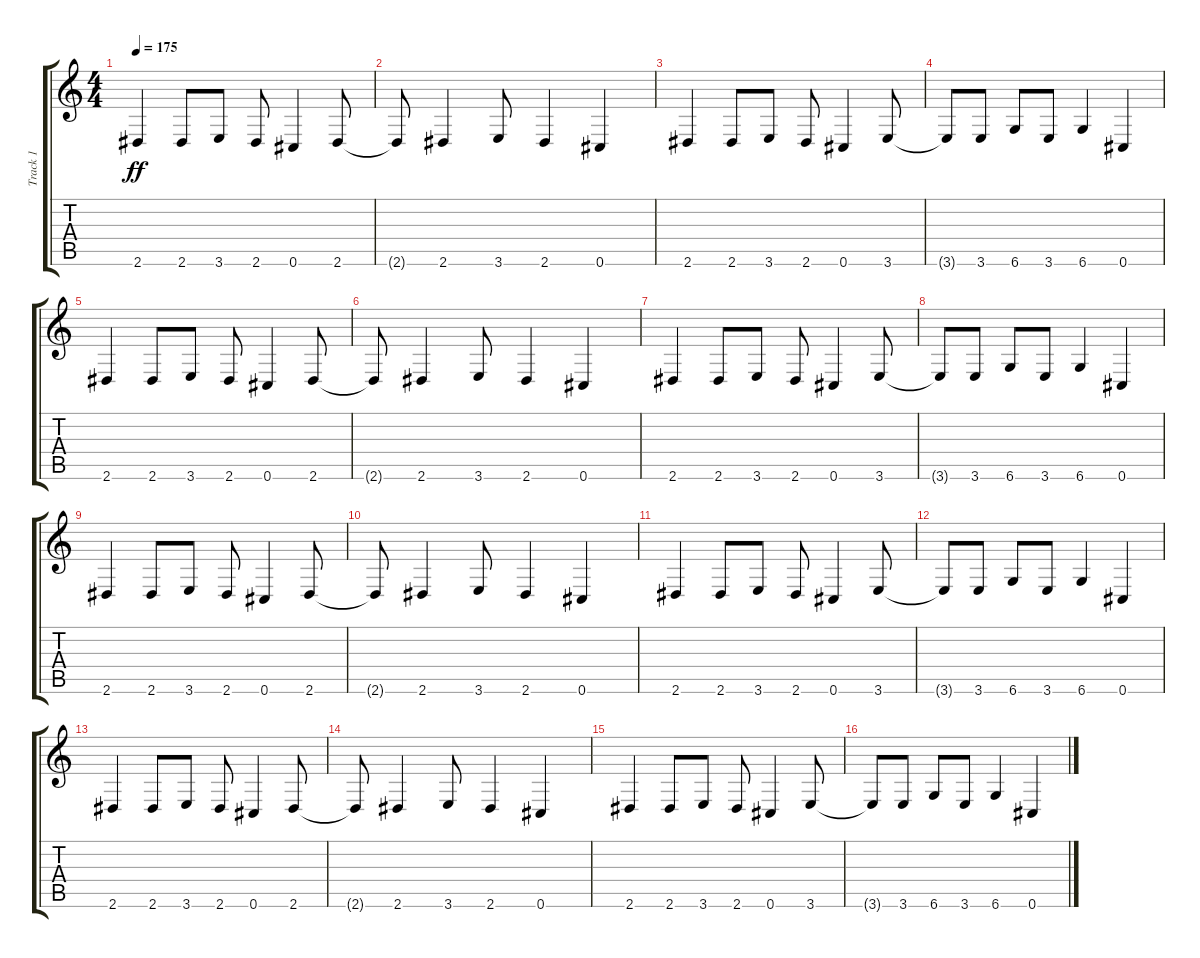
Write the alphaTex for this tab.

\track ("Track 1" "Track 1") {instrument distortionguitar}
\staff {score tabs}
\tuning (Db4 Ab3 E3 B2 Gb2 Db2) {hide}
\ts (4 4)
\tempo 175
\clef g2
\ks c
2.6.4{dy ff} 2.6.8 3.6.8 2.6.8 0.6.4 2.6.8 |
2.6{t}.8 2.6.4 3.6.8 2.6.4 0.6.4 |
2.6.4 2.6.8 3.6.8 2.6.8 0.6.4 3.6.8 |
3.6{t}.8 3.6.8 6.6.8 3.6.8 6.6.4 0.6.4 |
2.6.4 2.6.8 3.6.8 2.6.8 0.6.4 2.6.8 |
2.6{t}.8 2.6.4 3.6.8 2.6.4 0.6.4 |
2.6.4 2.6.8 3.6.8 2.6.8 0.6.4 3.6.8 |
3.6{t}.8 3.6.8 6.6.8 3.6.8 6.6.4 0.6.4 |
2.6.4 2.6.8 3.6.8 2.6.8 0.6.4 2.6.8 |
2.6{t}.8 2.6.4 3.6.8 2.6.4 0.6.4 |
2.6.4 2.6.8 3.6.8 2.6.8 0.6.4 3.6.8 |
3.6{t}.8 3.6.8 6.6.8 3.6.8 6.6.4 0.6.4 |
2.6.4 2.6.8 3.6.8 2.6.8 0.6.4 2.6.8 |
2.6{t}.8 2.6.4 3.6.8 2.6.4 0.6.4 |
2.6.4 2.6.8 3.6.8 2.6.8 0.6.4 3.6.8 |
3.6{t}.8 3.6.8 6.6.8 3.6.8 6.6.4 0.6.4
